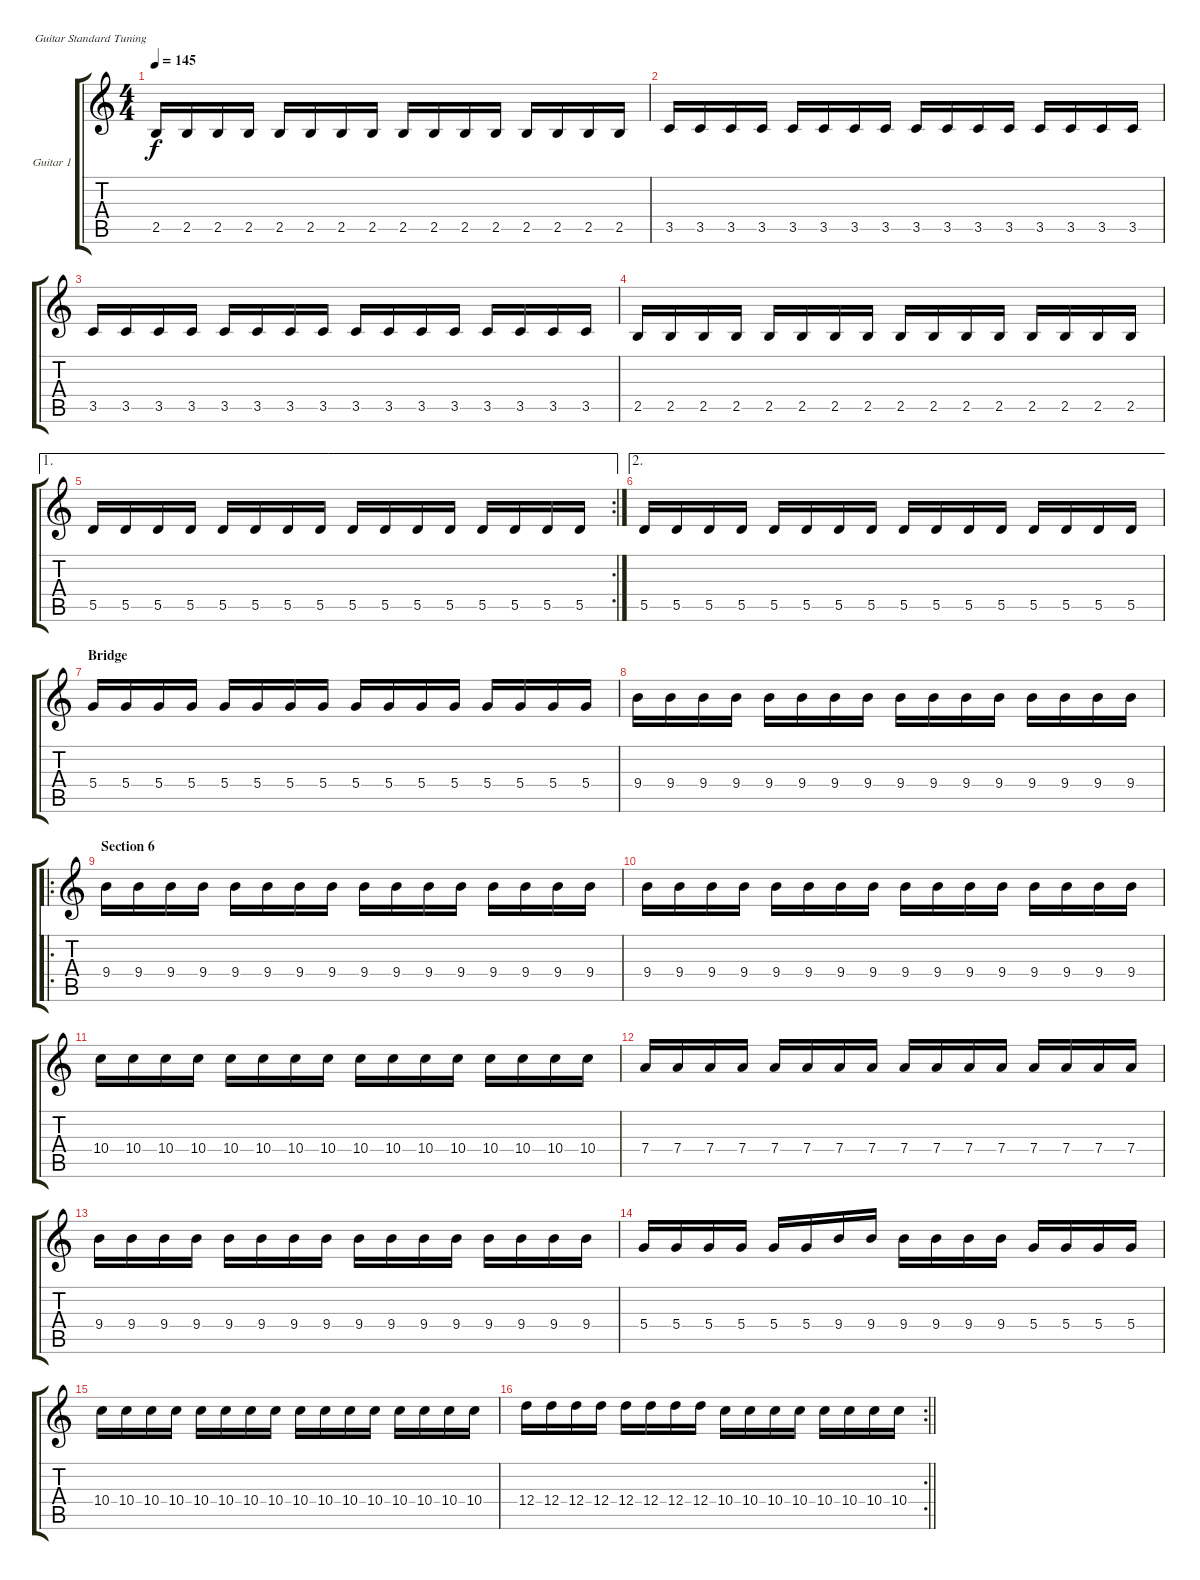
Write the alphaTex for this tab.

\defaultSystemsLayout 4
\bracketExtendMode groupsimilarinstruments
\firstSystemTrackNameOrientation horizontal
\otherSystemsTrackNameOrientation horizontal
\track ("Guitar 1" "Guitar 1") {instrument distortionguitar}
\staff {score tabs}
\tuning (E4 B3 G3 D3 A2 E2)
\ts (4 4)
\tempo 145
\clef g2
\scale
0.333333
\ks c
2.5.16{dy f} 2.5.16 2.5.16 2.5.16 2.5.16 2.5.16 2.5.16 2.5.16 2.5.16 2.5.16 2.5.16 2.5.16 2.5.16 2.5.16 2.5.16 2.5.16 |
\scale
0.333333 3.5.16 3.5.16 3.5.16 3.5.16 3.5.16 3.5.16 3.5.16 3.5.16 3.5.16 3.5.16 3.5.16 3.5.16 3.5.16 3.5.16 3.5.16 3.5.16 |
\scale
0.333333 3.5.16 3.5.16 3.5.16 3.5.16 3.5.16 3.5.16 3.5.16 3.5.16 3.5.16 3.5.16 3.5.16 3.5.16 3.5.16 3.5.16 3.5.16 3.5.16 |
\scale
0.322917 2.5.16 2.5.16 2.5.16 2.5.16 2.5.16 2.5.16 2.5.16 2.5.16 2.5.16 2.5.16 2.5.16 2.5.16 2.5.16 2.5.16 2.5.16 2.5.16 |
\ae 1
\rc 2
\scale
0.354167 5.5.16 5.5.16 5.5.16 5.5.16 5.5.16 5.5.16 5.5.16 5.5.16 5.5.16 5.5.16 5.5.16 5.5.16 5.5.16 5.5.16 5.5.16 5.5.16 |
\ae 2
5.5.16 5.5.16 5.5.16 5.5.16 5.5.16 5.5.16 5.5.16 5.5.16 5.5.16 5.5.16 5.5.16 5.5.16 5.5.16 5.5.16 5.5.16 5.5.16 |
\section ("" "Bridge")
\scale
0.322917 5.4.16 5.4.16 5.4.16 5.4.16 5.4.16 5.4.16 5.4.16 5.4.16 5.4.16 5.4.16 5.4.16 5.4.16 5.4.16 5.4.16 5.4.16 5.4.16 |
\scale
0.333333 9.4.16 9.4.16 9.4.16 9.4.16 9.4.16 9.4.16 9.4.16 9.4.16 9.4.16 9.4.16 9.4.16 9.4.16 9.4.16 9.4.16 9.4.16 9.4.16 |
\ro
\section ("" "Section 6")
\scale
0.333333 9.4.16 9.4.16 9.4.16 9.4.16 9.4.16 9.4.16 9.4.16 9.4.16 9.4.16 9.4.16 9.4.16 9.4.16 9.4.16 9.4.16 9.4.16 9.4.16 |
\scale
0.333333 9.4.16 9.4.16 9.4.16 9.4.16 9.4.16 9.4.16 9.4.16 9.4.16 9.4.16 9.4.16 9.4.16 9.4.16 9.4.16 9.4.16 9.4.16 9.4.16 |
\scale
0.333333 10.4.16 10.4.16 10.4.16 10.4.16 10.4.16 10.4.16 10.4.16 10.4.16 10.4.16 10.4.16 10.4.16 10.4.16 10.4.16 10.4.16 10.4.16 10.4.16 |
\scale
0.333333 7.4.16 7.4.16 7.4.16 7.4.16 7.4.16 7.4.16 7.4.16 7.4.16 7.4.16 7.4.16 7.4.16 7.4.16 7.4.16 7.4.16 7.4.16 7.4.16 |
\scale
0.333333 9.4.16 9.4.16 9.4.16 9.4.16 9.4.16 9.4.16 9.4.16 9.4.16 9.4.16 9.4.16 9.4.16 9.4.16 9.4.16 9.4.16 9.4.16 9.4.16 |
\scale
0.333333 5.4.16 5.4.16 5.4.16 5.4.16 5.4.16 5.4.16 9.4.16 9.4.16 9.4.16 9.4.16 9.4.16 9.4.16 5.4.16 5.4.16 5.4.16 5.4.16 |
\scale
0.333333 10.4.16 10.4.16 10.4.16 10.4.16 10.4.16 10.4.16 10.4.16 10.4.16 10.4.16 10.4.16 10.4.16 10.4.16 10.4.16 10.4.16 10.4.16 10.4.16 |
\rc 2
\scale
0.333333
\barLineRight lightlight
12.4.16 12.4.16 12.4.16 12.4.16 12.4.16 12.4.16 12.4.16 12.4.16 10.4.16 10.4.16 10.4.16 10.4.16 10.4.16 10.4.16 10.4.16 10.4.16
